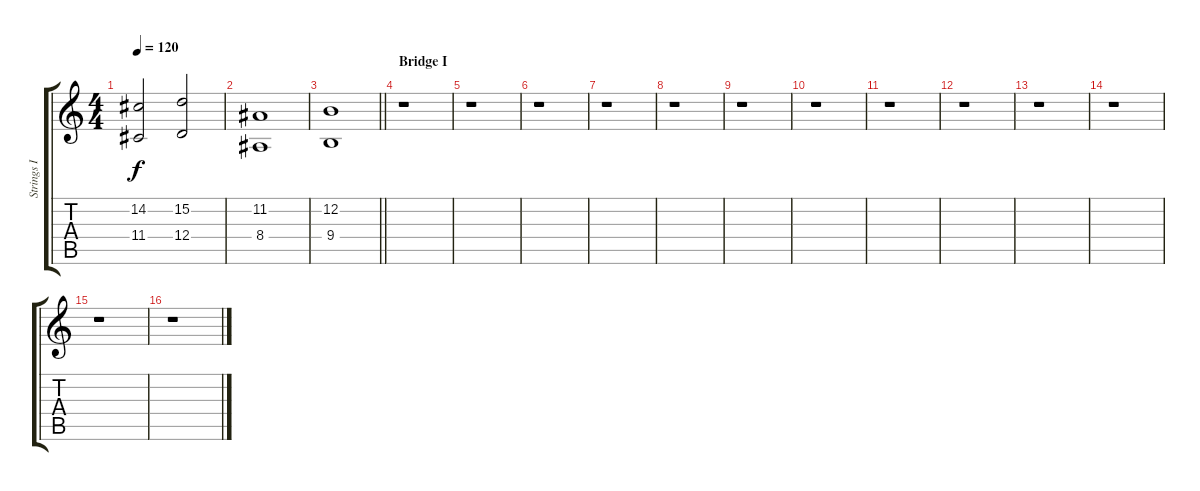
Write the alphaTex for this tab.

\track ("Strings I" "Strings I") {instrument stringensemble1}
\staff {score tabs}
\tuning (E4 B3 G3 D3 A2 E2) {hide}
\ts (4 4)
\tempo 120
\clef g2
\ks c
(14.2 11.4).2{dy f} (15.2 12.4).2 |
(11.2 8.4).1 |
\barLineRight lightlight
(12.2 9.4).1 |
\section ("" "Bridge I")
r.1 |
r.1 |
r.1 |
r.1 |
r.1 |
r.1 |
r.1 |
r.1 |
r.1 |
r.1 |
r.1 |
r.1 |
r.1
